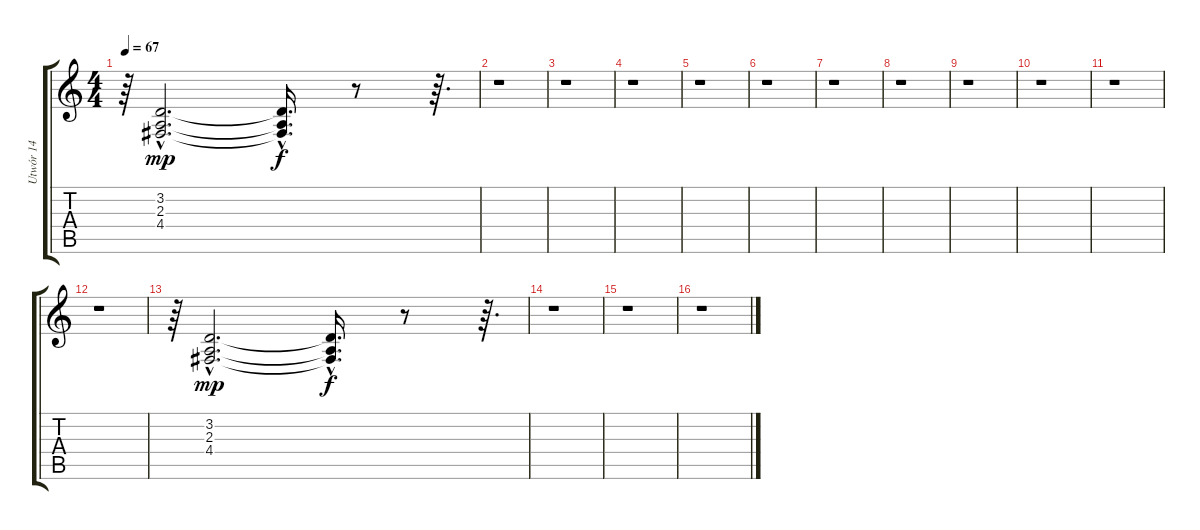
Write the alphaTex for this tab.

\track ("Utwór 14" "Utwór 14") {instrument fx6goblins}
\staff {score tabs}
\tuning (E4 B3 G3 D3 A2 E2) {hide}
\ts (4 4)
\tempo 67
\clef g2
\ks c
r.64{dy f} (3.2{hac} 2.3{hac} 4.4{hac}).2{d dy mp} (3.2{hac t} 2.3{hac t} 4.4{hac t}).16{d dy f} r.8 r.64{d} |
r.1 |
r.1 |
r.1 |
r.1 |
r.1 |
r.1 |
r.1 |
r.1 |
r.1 |
r.1 |
r.1 |
r.64 (3.2{hac} 2.3{hac} 4.4{hac}).2{d dy mp} (3.2{hac t} 2.3{hac t} 4.4{hac t}).16{d dy f} r.8 r.64{d} |
r.1 |
r.1 |
r.1
